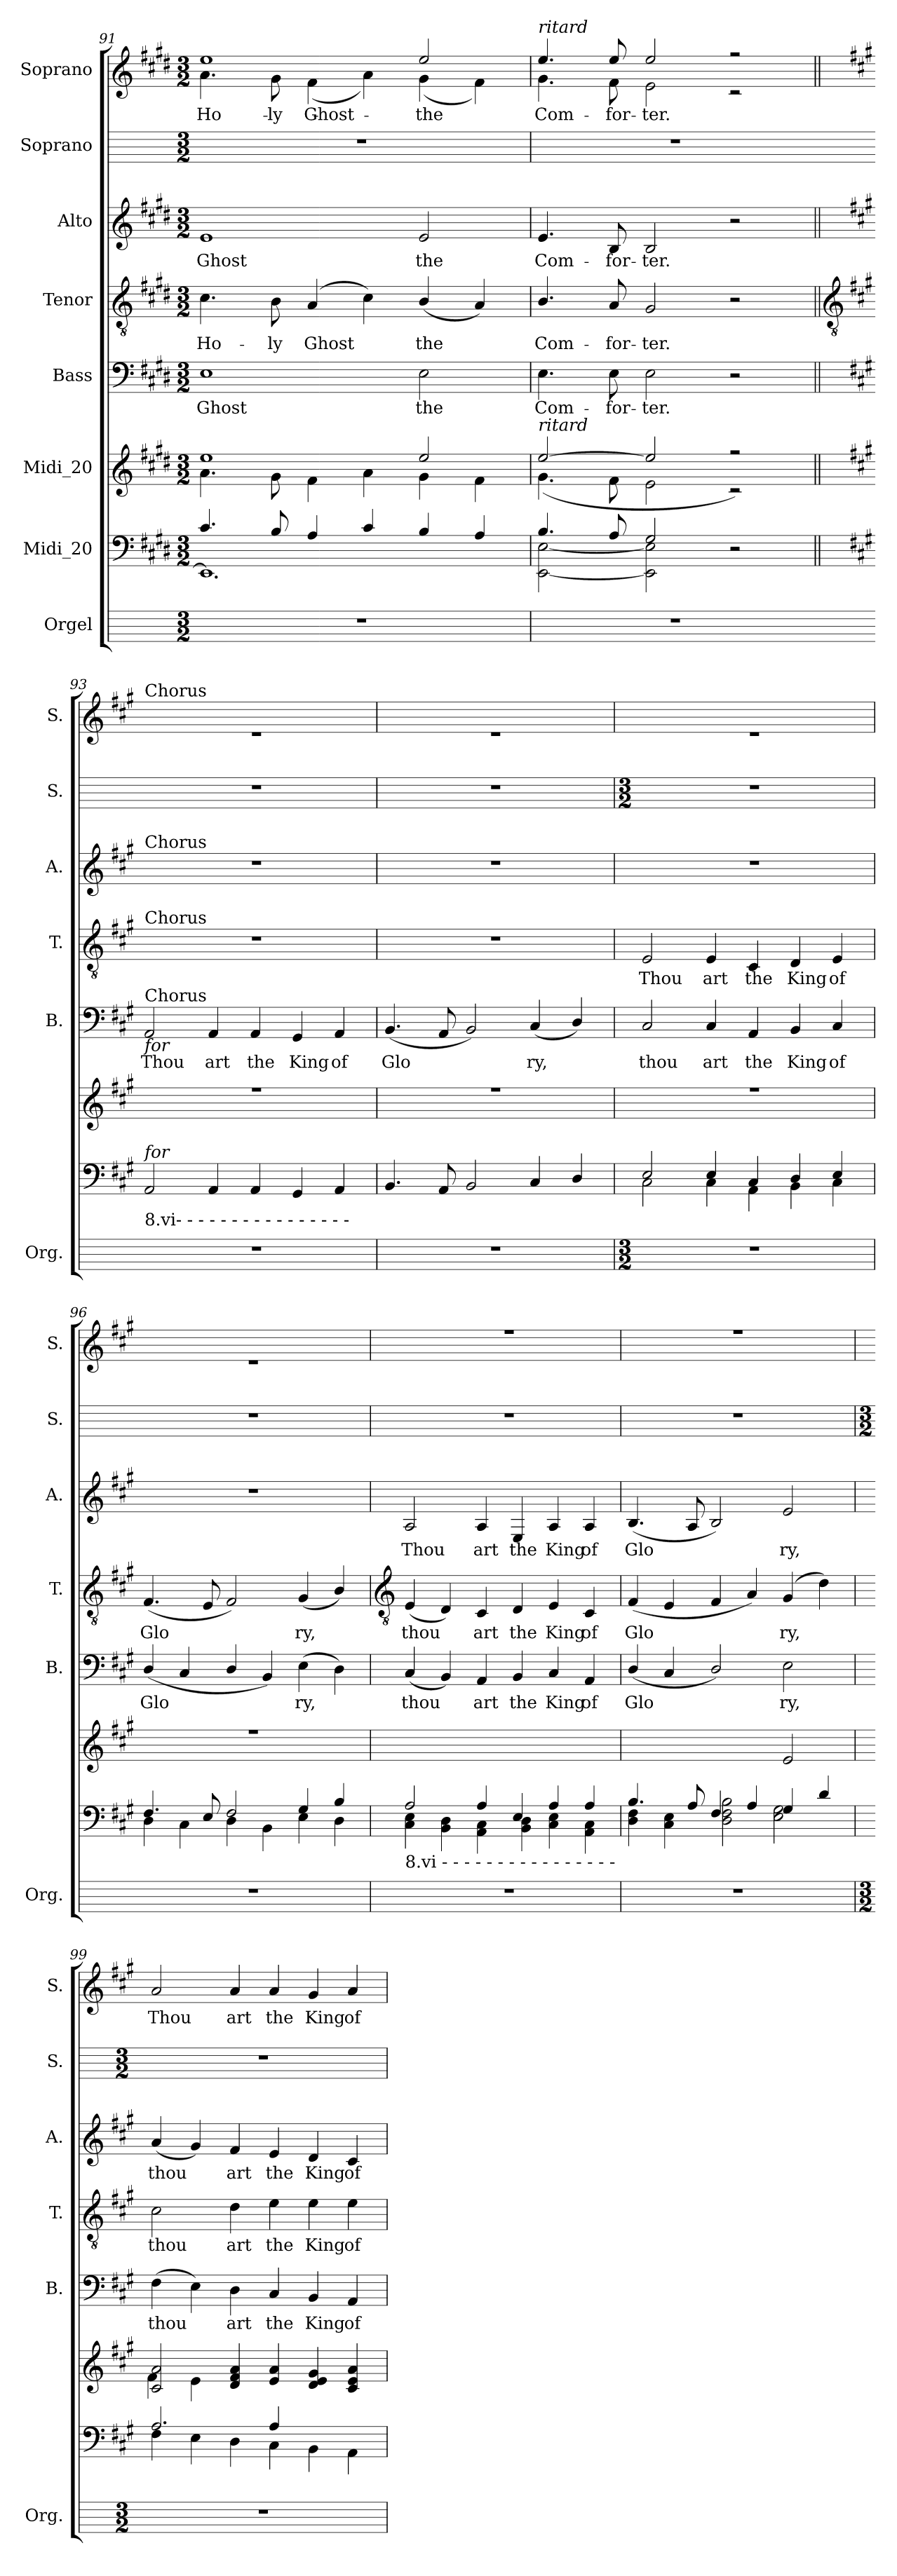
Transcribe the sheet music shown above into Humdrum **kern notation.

**kern	**kern	**kern	**kern	**text	**kern	**text	**kern	**text	**kern	**kern	**text
*part8	*part7	*part6	*part5	*part5	*part4	*part4	*part3	*part3	*part2	*part1	*part1
*staff8	*staff7	*staff6	*staff5	*staff5	*staff4	*staff4	*staff3	*staff3	*staff2	*staff1	*staff1
*I"Orgel	*I"Midi_20	*I"Midi_20	*I"Bass	*	*I"Tenor	*	*I"Alto	*	*I"Soprano	*I"Soprano	*
*I'Org.	*	*	*I'B.	*	*I'T.	*	*I'A.	*	*I'S.	*I'S.	*
!!LO:LB:g=z
*	*clefF4	*clefG2	*clefF4	*	*clefGv2	*	*clefG2	*	*	*clefG2	*
*	*k[f#c#g#d#]	*k[f#c#g#d#]	*k[f#c#g#d#]	*	*k[f#c#g#d#]	*	*k[f#c#g#d#]	*	*	*k[f#c#g#d#]	*
*	*E:	*E:	*E:	*	*E:	*	*E:	*	*	*E:	*
*M3/2	*M3/2	*M3/2	*M3/2	*	*M3/2	*	*M3/2	*	*M3/2	*M3/2	*
=91	=91	=91	=91	=91	=91	=91	=91	=91	=91	=91	=91
*	*^	*^	*	*	*	*	*	*	*	*	*
!	!	!	!	!	!	!LO:LY:b	!	!LO:LY:b	!	!LO:LY:b	!	!	!LO:LY:a
*	*	*	*	*	*	*	*	*	*	*	*	*^	*
!	!	!	!	!	!	!	!	!	!	!	!	!	!	!LO:LY:b
1.r	4.c#/	1.EE\]	1ee/	4.a\	1E	Ghost	4.c#	Ho-	1e	Ghost	1.r	1ee/	4.a\	Ho-
!	!	!	!	!	!	!	!	!LO:LY:b	!	!	!	!	!	!LO:LY:b
.	8B/	.	.	8g#\	.	.	8B	-ly	.	.	.	.	8g#\	-ly
!	!	!	!	!	!	!	!	!LO:LY:b	!	!	!	!	!	!LO:LY:b
.	4A/	.	.	4f#\	.	.	(<4A	Ghost	.	.	.	.	(<4f#\	Ghost
.	4c#/	.	.	4a\	.	.	4c#)	.	.	.	.	.	4a\)	.
!	!	!	!	!	!	!LO:LY:b	!	!LO:LY:b	!	!LO:LY:b	!	!	!	!LO:LY:a
!	!	!	!	!	!	!	!	!	!	!	!	!	!	!LO:LY:b
.	4B/	.	2ee/	4g#\	2E	the	(<4B/	the	2e	the	.	2ee/	(<4g#\	the
.	4A/	.	.	4f#\	.	.	4A)	.	.	.	.	.	4f#\)	.
=92	=92	=92	=92	=92	=92	=92	=92	=92	=92	=92	=92	=92	=92	=92
!	!	!	!	!	!	!	!	!	!	!	!	!LO:TX:a:i:t=ritard	!	!
!	!	!	!LO:TX:a:i:t=ritard	!	!	!	!	!	!	!	!	!	!	!
!	!	!	!	!	!	!LO:LY:b	!	!LO:LY:b	!	!LO:LY:b	!	!	!	!LO:LY:a
!	!	!	!	!	!	!	!	!	!	!	!	!	!	!LO:LY:b
1.r	4.B/	[2EE\ [2E\	[2ee/	(<4.g#\	4.E	Com-	4.B/	Com-	4.e	Com-	1.r	4.ee/	4.g#\	Com-
!	!	!	!	!	!	!LO:LY:b	!	!LO:LY:b	!	!LO:LY:b	!	!	!	!LO:LY:a
!	!	!	!	!	!	!	!	!	!	!	!	!	!	!LO:LY:b
.	8A/	.	.	8f#\	8E	-for-	8A	-for-	8B	-for-	.	8ee/	8f#\	-for-
!	!	!	!	!	!	!LO:LY:b	!	!LO:LY:b	!	!LO:LY:b	!	!	!	!LO:LY:a
!	!	!	!	!	!	!	!	!	!	!	!	!	!	!LO:LY:b
.	2G#/	2EE\] 2E\]	2ee/]	2e\	2E	-ter.	2G#	-ter.	2B	-ter.	.	2ee/	2e\	-ter.
.	2r	2ryy	2r	2r)	2r	.	2r	.	2r	.	.	2r	2r	.
!!LO:LB:g=z	!!
=93	=93||	=93||	=93||	=93||	=93||	=93||	=93||	=93||	=93||	=93||	=93	=93||	=93||	=93||
*	*	*	*	*	*	*	*clefGv2	*	*	*	*	*	*	*
*	*k[f#c#g#]	*	*k[f#c#g#]	*	*k[f#c#g#]	*	*k[f#c#g#]	*	*k[f#c#g#]	*	*	*k[f#c#g#]	*	*
*	*A:	*	*A:	*	*A:	*	*A:	*	*A:	*	*	*A:	*	*
!	!	!	!	!	!	!	!	!	!	!	!	!LO:TX:a:t=Chorus	!	!
!	!	!	!	!	!	!	!	!	!LO:TX:a:t=Chorus	!	!	!	!	!
!	!	!	!	!	!	!	!LO:TX:a:t=Chorus	!	!	!	!	!	!	!
!	!	!	!	!	!LO:TX:a:t=Chorus	!	!	!	!	!	!	!	!	!
!	!	!	!	!	!LO:TX:b:i:t=for	!	!	!	!	!	!	!	!	!
!	!LO:TX:b:t=8.vi-        -        -       -        -        -        -       -        -        -        -       -        -        -        -       -	!	!	!	!	!	!	!	!	!	!	!	!	!
!	!LO:TX:a:i:t=for	!	!	!	!	!	!	!	!	!	!	!	!	!
!	!LO:N:vis=1	!	!LO:N:vis=1	!	!	!LO:LY:b	!LO:N:vis=1	!	!LO:N:vis=1	!	!	!	!LO:N:vis=1	!
1.r	1.ryy	2AA/	1.r	1.ryy	2AA	Thou	1.r	.	1.r	.	1.r	1.ryy	1.r	.
!	!	!	!	!	!	!LO:LY:b	!	!	!	!	!	!	!	!
.	.	4AA/	.	.	4AA	art	.	.	.	.	.	.	.	.
!	!	!	!	!	!	!LO:LY:b	!	!	!	!	!	!	!	!
.	.	4AA/	.	.	4AA	the	.	.	.	.	.	.	.	.
!	!	!	!	!	!	!LO:LY:b	!	!	!	!	!	!	!	!
.	.	4GG#/	.	.	4GG#	King	.	.	.	.	.	.	.	.
!	!	!	!	!	!	!LO:LY:b	!	!	!	!	!	!	!	!
.	.	4AA/	.	.	4AA	of	.	.	.	.	.	.	.	.
=94	=94	=94	=94	=94	=94	=94	=94	=94	=94	=94	=94	=94	=94	=94
!	!LO:N:vis=1	!	!LO:N:vis=1	!	!	!LO:LY:b	!LO:N:vis=1	!	!LO:N:vis=1	!	!	!	!LO:N:vis=1	!
1.r	1.ryy	4.BB/	1.r	1.ryy	(<4.BB	Glo	1.r	.	1.r	.	1.r	1.ryy	1.r	.
.	.	8AA/	.	.	8AA	.	.	.	.	.	.	.	.	.
.	.	2BB/	.	.	2BB)	.	.	.	.	.	.	.	.	.
!	!	!	!	!	!	!LO:LY:b	!	!	!	!	!	!	!	!
.	.	4C#/	.	.	(<4C#	ry,	.	.	.	.	.	.	.	.
.	.	4D/	.	.	4D/)	.	.	.	.	.	.	.	.	.
!!LO:LB:g=z	!!
=95	=95	=95	=95	=95	=95	=95	=95	=95	=95	=95	=95	=95	=95	=95
*M3/2	*	*	*	*	*	*	*	*	*	*	*M3/2	*	*	*
!	!	!	!LO:N:vis=1	!	!	!LO:LY:b	!	!LO:LY:b	!LO:N:vis=1	!	!	!	!LO:N:vis=1	!
1.r	2E/	2C#\	1.r	1.ryy	2C#	thou	2E	Thou	1.r	.	1.r	1.ryy	1.r	.
!	!	!	!	!	!	!LO:LY:b	!	!LO:LY:b	!	!	!	!	!	!
.	4E/	4C#\	.	.	4C#	art	4E	art	.	.	.	.	.	.
!	!	!	!	!	!	!LO:LY:b	!	!LO:LY:b	!	!	!	!	!	!
.	4C#/	4AA\	.	.	4AA	the	4C#	the	.	.	.	.	.	.
!	!	!	!	!	!	!LO:LY:b	!	!LO:LY:b	!	!	!	!	!	!
.	4D/	4BB\	.	.	4BB	King	4D	King	.	.	.	.	.	.
!	!	!	!	!	!	!LO:LY:b	!	!LO:LY:b	!	!	!	!	!	!
.	4E/	4C#\	.	.	4C#	of	4E	of	.	.	.	.	.	.
=96	=96	=96	=96	=96	=96	=96	=96	=96	=96	=96	=96	=96	=96	=96
!	!	!	!LO:N:vis=1	!	!	!LO:LY:b	!	!LO:LY:b	!LO:N:vis=1	!	!	!	!LO:N:vis=1	!
1.r	4.F#/	4D\	1.r	1.ryy	(<4D/	Glo	(<4.F#	Glo	1.r	.	1.r	1.ryy	1.r	.
.	.	4C#\	.	.	4C#/	.	.	.	.	.	.	.	.	.
.	8E/	.	.	.	.	.	8E	.	.	.	.	.	.	.
.	2F#/	4D\	.	.	4D/	.	2F#)	.	.	.	.	.	.	.
.	.	4BB\	.	.	4BB)	.	.	.	.	.	.	.	.	.
!	!	!	!	!	!	!LO:LY:b	!	!LO:LY:b	!	!	!	!	!	!
.	4G#/	4E\	.	.	(>4E	ry,	(<4G#	ry,	.	.	.	.	.	.
.	4B/	4D\	.	.	4D)	.	4B/)	.	.	.	.	.	.	.
!!LO:LB:g=z	!!
=97	=97	=97	=97	=97	=97	=97	=97	=97	=97	=97	=97	=97	=97	=97
*	*	*	*	*	*	*	*clefGv2	*	*	*	*	*	*	*
!	!LO:TX:b:t=8.vi -        -        -       -        -        -        -       -        -        -        -       -        -      -       -        -	!	!	!	!	!	!	!	!	!	!	!	!	!
!	!	!	!	!	!	!LO:LY:b	!	!LO:LY:b	!	!LO:LY:b	!	!LO:N:vis=1	!	!
1.r	2A/	4C#\ 4E\	1.ryy	1.ryy	(<4C#	thou	(<4E	thou	2A	Thou	1.r	1.r	1.ryy	.
.	.	4BB\ 4D\	.	.	4BB)	.	4D)	.	.	.	.	.	.	.
!	!	!	!	!	!	!LO:LY:b	!	!LO:LY:b	!	!LO:LY:b	!	!	!	!
.	4A/	4AA\ 4C#\	.	.	4AA	art	4C#	art	4A	art	.	.	.	.
!	!	!	!	!	!	!LO:LY:b	!	!LO:LY:b	!	!LO:LY:b	!	!	!	!
.	4E/	4BB\ 4D\	.	.	4BB	the	4D	the	4E	the	.	.	.	.
!	!	!	!	!	!	!LO:LY:b	!	!LO:LY:b	!	!LO:LY:b	!	!	!	!
.	4A/	4C#\ 4E\	.	.	4C#	King	4E	King	4A	King	.	.	.	.
!	!	!	!	!	!	!LO:LY:b	!	!LO:LY:b	!	!LO:LY:b	!	!	!	!
.	4A/	4AA\ 4C#\	.	.	4AA	of	4C#	of	4A	of	.	.	.	.
=98	=98	=98	=98	=98	=98	=98	=98	=98	=98	=98	=98	=98	=98	=98
!	!	!	!	!	!	!LO:LY:b	!	!LO:LY:b	!	!LO:LY:b	!	!LO:N:vis=1	!	!
1.r	4.B/	4D\ 4F#\	1ryy	1.ryy	(<4D/	Glo	(<4F#	Glo	(<4.B	Glo	1.r	1.r	1.ryy	.
.	.	4C#\ 4E\	.	.	4C#	.	4E	.	.	.	.	.	.	.
.	8A/	.	.	.	.	.	.	.	8A	.	.	.	.	.
.	4F#/	2D\ 2F#\ 2B\	.	.	2D/)	.	4F#	.	2B)	.	.	.	.	.
.	4A/	.	.	.	.	.	4A)	.	.	.	.	.	.	.
!	!	!	!	!	!	!LO:LY:b	!	!LO:LY:b	!	!LO:LY:b	!	!	!	!
.	4G#/	2E\ 2G#\	2e/	.	2E	ry,	(<4G#	ry,	2e	ry,	.	.	.	.
.	4d/	.	.	.	.	.	4d)	.	.	.	.	.	.	.
!!LO:LB:g=z	!!
=99	=99	=99	=99	=99	=99	=99	=99	=99	=99	=99	=99	=99	=99	=99
*M3/2	*	*	*	*	*	*	*	*	*	*	*M3/2	*	*	*
!	!	!	!	!	!	!LO:LY:b	!	!LO:LY:b	!	!LO:LY:b	!	!	!	!LO:LY:b
1.r	2.A/	4F#\	2c#/ 2a/	4f#\	(>4F#	thou	2c#	thou	(<4a	thou	1.r	2a/	1.ryy	Thou
.	.	4E\	.	4e\	4E)	.	.	.	4g#)	.	.	.	.	.
!	!	!	!	!	!	!LO:LY:b	!	!LO:LY:b	!	!LO:LY:b	!	!	!	!LO:LY:b
.	.	4D\	4d/ 4f#/ 4a/	1ryy	4D	art	4d	art	4f#	art	.	4a/	.	art
!	!	!	!	!	!	!LO:LY:b	!	!LO:LY:b	!	!LO:LY:b	!	!	!	!LO:LY:b
.	4A/	4C#\	4e/ 4a/	.	4C#	the	4e	the	4e	the	.	4a/	.	the
!	!	!	!	!	!	!LO:LY:b	!	!LO:LY:b	!	!LO:LY:b	!	!	!	!LO:LY:b
.	2ryy	4BB\	4d/ 4e/ 4g#/	.	4BB	King	4e	King	4d	King	.	4g#/	.	King
!	!	!	!	!	!	!LO:LY:b	!	!LO:LY:b	!	!LO:LY:b	!	!	!	!LO:LY:b
.	.	4AA\	4c#/ 4e/ 4a/	.	4AA	of	4e	of	4c#	of	.	4a/	.	of
*	*v	*v	*	*	*	*	*	*	*	*	*	*v	*v	*
*	*	*v	*v	*	*	*	*	*	*	*	*	*
=	=	=	=	=	=	=	=	=	=	=	=
*-	*-	*-	*-	*-	*-	*-	*-	*-	*-	*-	*-
